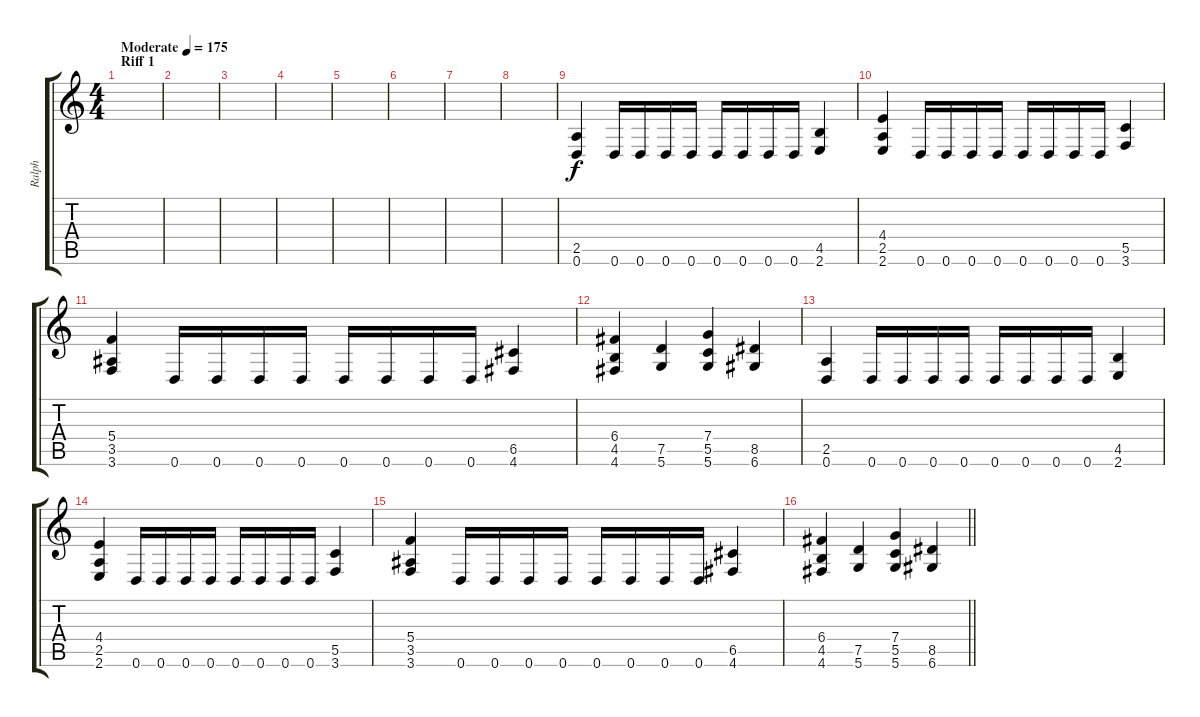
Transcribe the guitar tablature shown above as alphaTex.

\track ("Ralph" "Ralph") {instrument overdrivenguitar}
\staff {score tabs}
\tuning (D4 A3 F3 C3 G2 D2) {hide}
\ts (4 4)
\section ("" "Riff 1")
\tempo (175 "Moderate")
\clef g2
\ks c
|
|
|
|
|
|
|
|
(2.5 0.6).4 0.6.16 0.6.16 0.6.16 0.6.16 0.6.16 0.6.16 0.6.16 0.6.16 (4.5 2.6).4 |
(4.4 2.5 2.6).4 0.6.16 0.6.16 0.6.16 0.6.16 0.6.16 0.6.16 0.6.16 0.6.16 (5.5 3.6).4 |
(5.4 3.5 3.6).4 0.6.16 0.6.16 0.6.16 0.6.16 0.6.16 0.6.16 0.6.16 0.6.16 (6.5 4.6).4 |
(6.4 4.5 4.6).4 (7.5 5.6).4 (7.4 5.5 5.6).4 (8.5 6.6).4 |
(2.5 0.6).4 0.6.16 0.6.16 0.6.16 0.6.16 0.6.16 0.6.16 0.6.16 0.6.16 (4.5 2.6).4 |
(4.4 2.5 2.6).4 0.6.16 0.6.16 0.6.16 0.6.16 0.6.16 0.6.16 0.6.16 0.6.16 (5.5 3.6).4 |
(5.4 3.5 3.6).4 0.6.16 0.6.16 0.6.16 0.6.16 0.6.16 0.6.16 0.6.16 0.6.16 (6.5 4.6).4 |
\barLineRight lightlight
(6.4 4.5 4.6).4 (7.5 5.6).4 (7.4 5.5 5.6).4 (8.5 6.6).4
